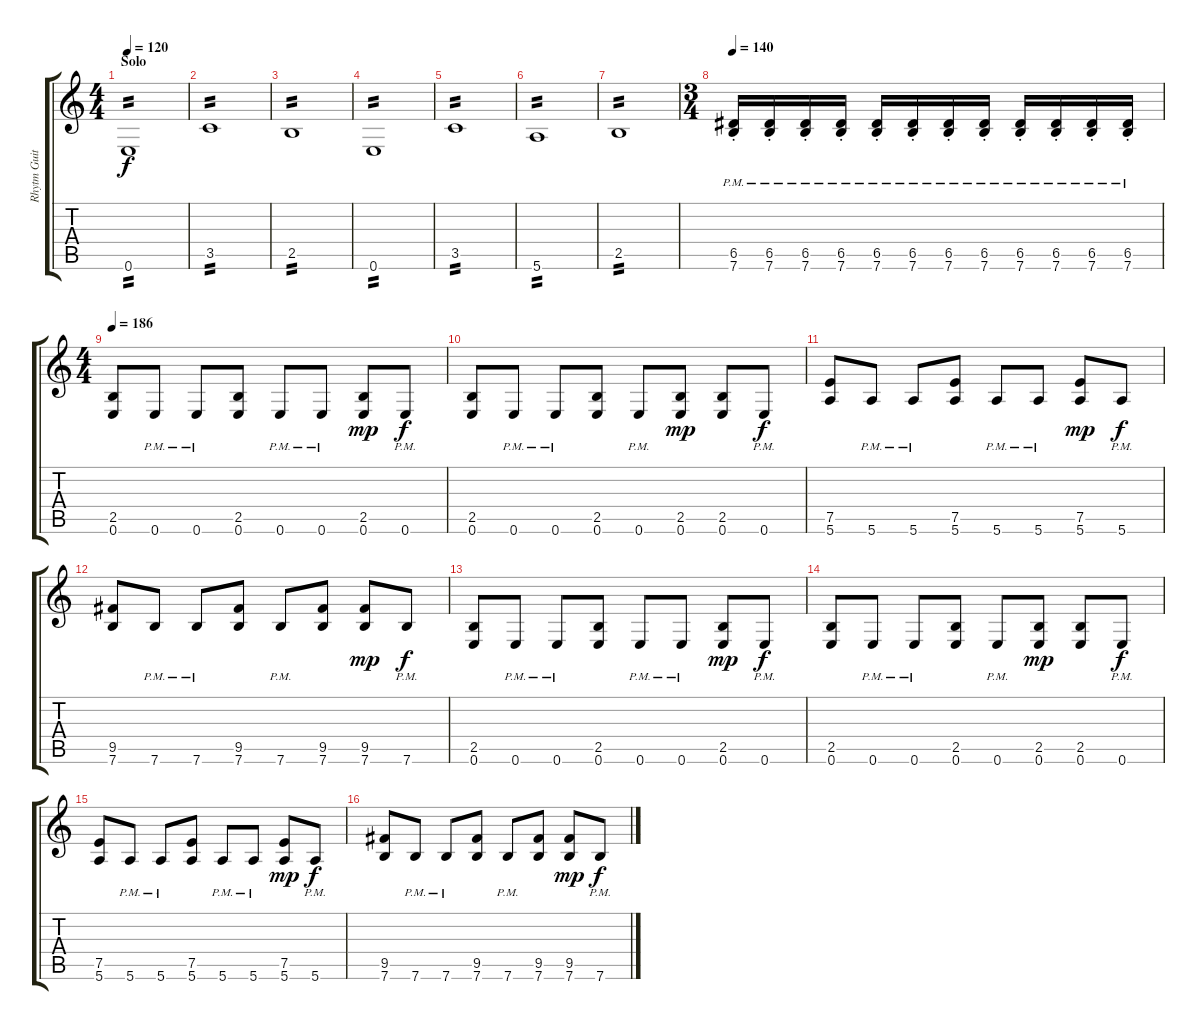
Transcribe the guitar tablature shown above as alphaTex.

\track ("Rhytm Guitar" "Rhytm Guit") {instrument distortionguitar}
\staff {score tabs}
\tuning (E4 B3 G3 D3 A2 E2) {hide}
\ts (4 4)
\section ("" "Solo")
\tempo 120
\clef g2
\ks c
0.6.1{tp 2 dy f volume 9} |
3.5.1{tp 2} |
2.5.1{tp 2} |
0.6.1{tp 2} |
3.5.1{tp 2} |
5.6.1{tp 2} |
2.5.1{tp 2} |
\ts (3 4)
\tempo 140
(6.5{pm st} 7.6{pm st}).16 (6.5{pm st} 7.6{pm st}).16 (6.5{pm st} 7.6{pm st}).16 (6.5{pm st} 7.6{pm st}).16 (6.5{pm st} 7.6{pm st}).16 (6.5{pm st} 7.6{pm st}).16 (6.5{pm st} 7.6{pm st}).16 (6.5{pm st} 7.6{pm st}).16 (6.5{pm st} 7.6{pm st}).16 (6.5{pm st} 7.6{pm st}).16 (6.5{pm st} 7.6{pm st}).16 (6.5{pm st} 7.6{pm st}).16 |
\ts (4 4)
\tempo 186
(2.5 0.6).8{volume 8} 0.6{pm}.8 0.6{pm}.8 (2.5 0.6).8 0.6{pm}.8 0.6{pm}.8 (2.5 0.6).8{dy mp} 0.6{pm}.8{dy f} |
(2.5 0.6).8 0.6{pm}.8 0.6{pm}.8 (2.5 0.6).8 0.6{pm}.8 (2.5 0.6).8{dy mp} (2.5 0.6).8 0.6{pm}.8{dy f} |
(7.5 5.6).8 5.6{pm}.8 5.6{pm}.8 (7.5 5.6).8 5.6{pm}.8 5.6{pm}.8 (7.5 5.6).8{dy mp} 5.6{pm}.8{dy f} |
(9.5 7.6).8 7.6{pm}.8 7.6{pm}.8 (9.5 7.6).8 7.6{pm}.8 (9.5 7.6).8 (9.5 7.6).8{dy mp} 7.6{pm}.8{dy f} |
(2.5 0.6).8 0.6{pm}.8 0.6{pm}.8 (2.5 0.6).8 0.6{pm}.8 0.6{pm}.8 (2.5 0.6).8{dy mp} 0.6{pm}.8{dy f} |
(2.5 0.6).8 0.6{pm}.8 0.6{pm}.8 (2.5 0.6).8 0.6{pm}.8 (2.5 0.6).8{dy mp} (2.5 0.6).8 0.6{pm}.8{dy f} |
(7.5 5.6).8 5.6{pm}.8 5.6{pm}.8 (7.5 5.6).8 5.6{pm}.8 5.6{pm}.8 (7.5 5.6).8{dy mp} 5.6{pm}.8{dy f} |
(9.5 7.6).8 7.6{pm}.8 7.6{pm}.8 (9.5 7.6).8 7.6{pm}.8 (9.5 7.6).8 (9.5 7.6).8{dy mp} 7.6{pm}.8{dy f}
